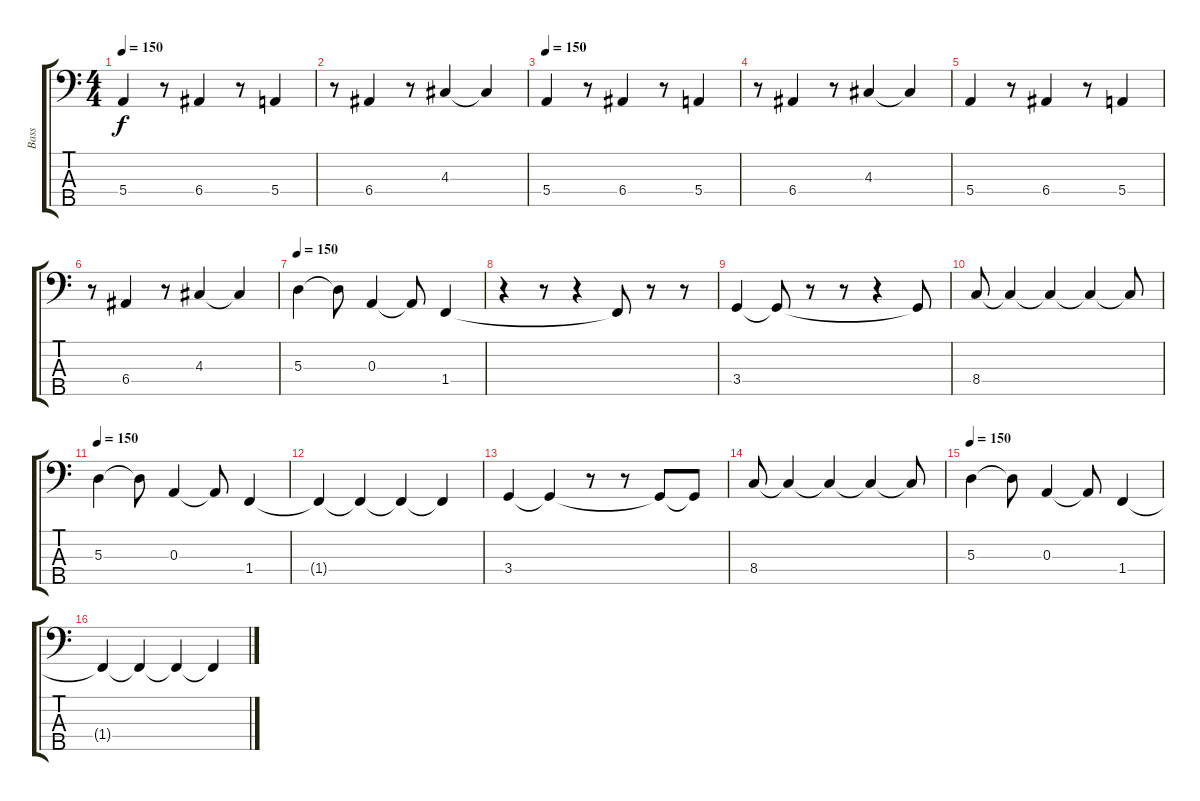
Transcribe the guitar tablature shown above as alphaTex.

\track ("Bass" "Bass") {instrument electricbassfinger}
\staff {score tabs}
\tuning (G2 D2 A1 E1 B0) {hide}
\ts (4 4)
\tempo 150
\clef f4
\ks c
5.4.4{dy f} r.8 6.4.4 r.8 5.4.4 |
r.8 6.4.4 r.8 4.3.4 4.3{t}.4 |
\tempo 150
5.4.4 r.8 6.4.4 r.8 5.4.4 |
r.8 6.4.4 r.8 4.3.4 4.3{t}.4 |
5.4.4 r.8 6.4.4 r.8 5.4.4 |
r.8 6.4.4 r.8 4.3.4 4.3{t}.4 |
\tempo 150
5.3.4 5.3{t}.8 0.3.4 0.3{t}.8 1.4.4 |
r.4 r.8 r.4 1.4{t}.8 r.8 r.8 |
3.4.4 3.4{t}.8 r.8 r.8 r.4 3.4{t}.8 |
8.4.8 8.4{t}.4 8.4{t}.4 8.4{t}.4 8.4{t}.8 |
\tempo 150
5.3.4 5.3{t}.8 0.3.4 0.3{t}.8 1.4.4 |
1.4{t}.4 1.4{t}.4 1.4{t}.4 1.4{t}.4 |
3.4.4 3.4{t}.4 r.8 r.8 3.4{t}.8 3.4{t}.8 |
8.4.8 8.4{t}.4 8.4{t}.4 8.4{t}.4 8.4{t}.8 |
\tempo 150
5.3.4 5.3{t}.8 0.3.4 0.3{t}.8 1.4.4 |
1.4{t}.4 1.4{t}.4 1.4{t}.4 1.4{t}.4
